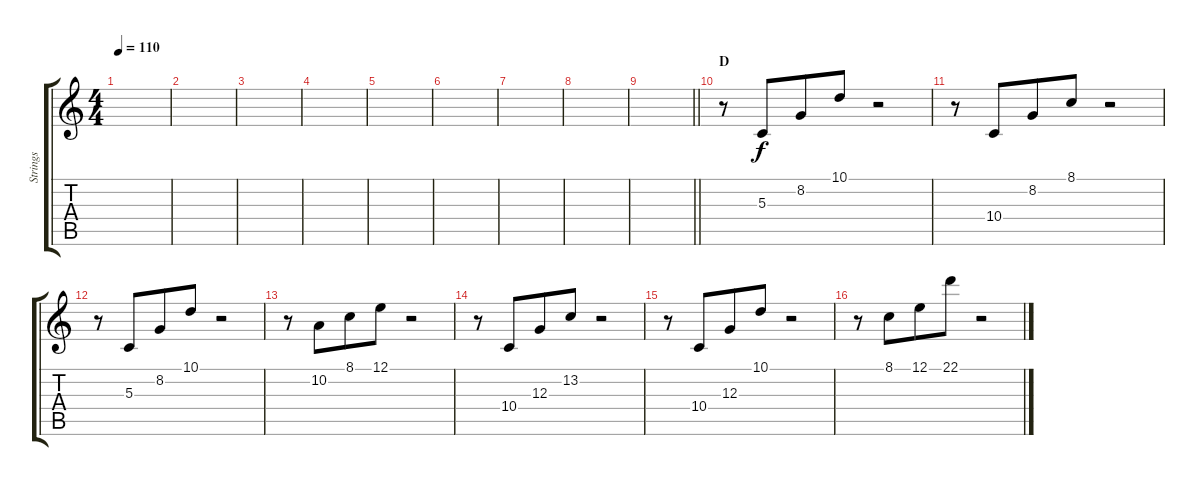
\track ("Strings" "Strings") {instrument pizzicatostrings}
\staff {score tabs}
\tuning (E4 B3 G3 D3 A2 E2) {hide}
\ts (4 4)
\tempo 110
\clef g2
\ks c
|
|
|
|
|
|
|
|
\barLineRight lightlight
|
\section ("" "D")
r.8 5.3.8{beam merge} 8.2.8 10.1.8 r.2 |
r.8 10.4.8{beam merge} 8.2.8 8.1.8 r.2 |
r.8 5.3.8{beam merge} 8.2.8 10.1.8 r.2 |
r.8 10.2.8{beam merge} 8.1.8 12.1.8 r.2 |
r.8 10.4.8{beam merge} 12.3.8 13.2.8 r.2 |
r.8 10.4.8{beam merge} 12.3.8 10.1.8 r.2 |
r.8 8.1.8{beam merge} 12.1.8 22.1.8 r.2
